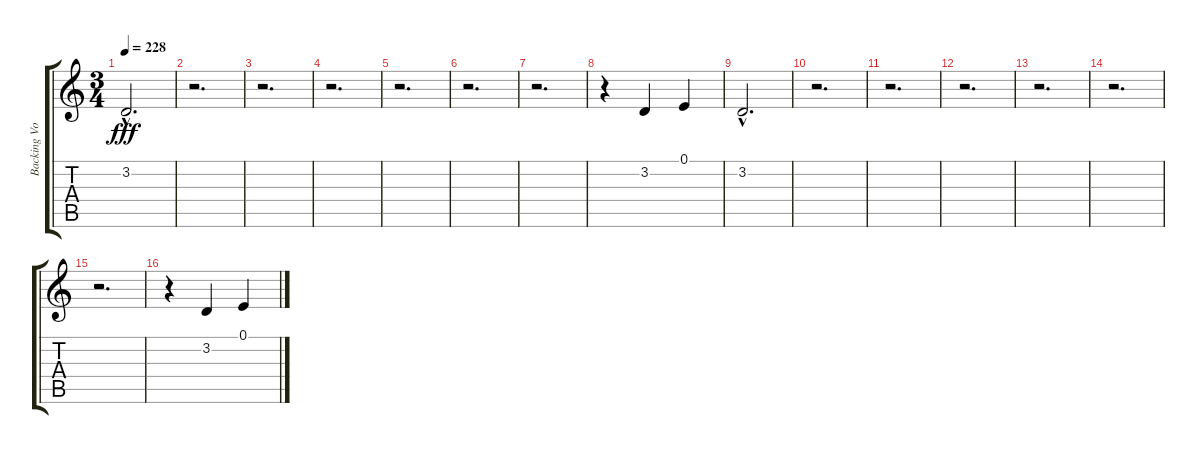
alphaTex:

\track ("Backing Vocals" "Backing Vo") {instrument altosax}
\staff {score tabs}
\tuning (E4 B3 G3 D3 A2 E2) {hide}
\ts (3 4)
\tempo 228
\clef g2
\ks c
3.2{hac}.2{d dy fff} |
r.2{d} |
r.2{d} |
r.2{d} |
r.2{d} |
r.2{d} |
r.2{d} |
r.4 3.2.4 0.1.4 |
3.2{hac}.2{d} |
r.2{d} |
r.2{d} |
r.2{d} |
r.2{d} |
r.2{d} |
r.2{d} |
r.4 3.2.4 0.1.4
